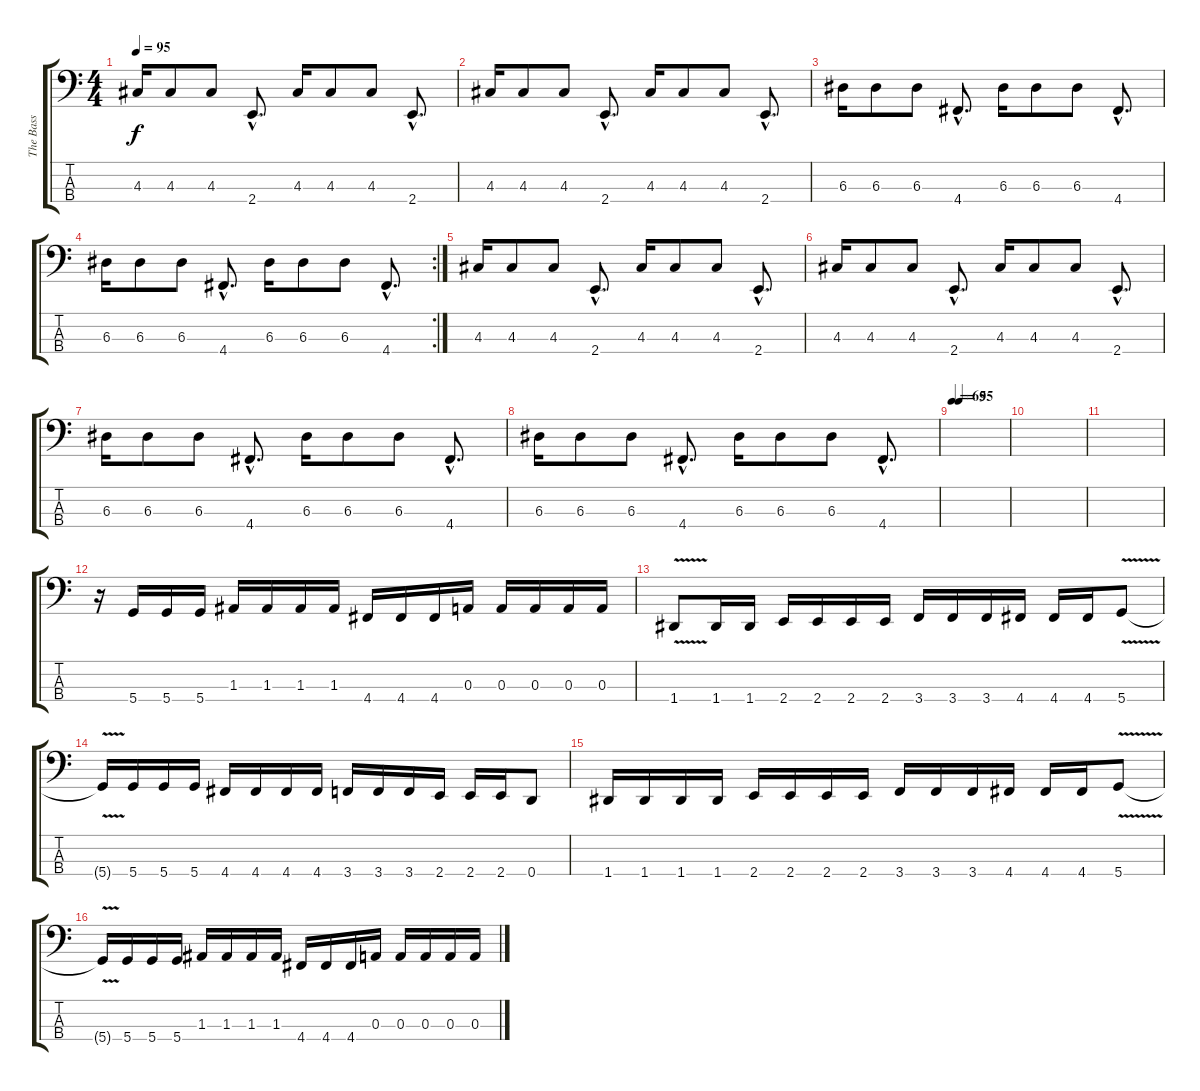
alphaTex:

\track ("The Bass" "The Bass") {instrument electricbasspick}
\staff {score tabs}
\tuning (G2 D2 A1 D1) {hide}
\ts (4 4)
\tempo 95
\clef f4
\ks c
4.3.16{dy f} 4.3.8 4.3.8 2.4{hac}.8{d} 4.3.16 4.3.8 4.3.8 2.4{hac}.8{d} |
4.3.16 4.3.8 4.3.8 2.4{hac}.8{d} 4.3.16 4.3.8 4.3.8 2.4{hac}.8{d} |
6.3.16 6.3.8 6.3.8 4.4{hac}.8{d} 6.3.16 6.3.8 6.3.8 4.4{hac}.8{d} |
\rc 2
6.3.16 6.3.8 6.3.8 4.4{hac}.8{d} 6.3.16 6.3.8 6.3.8 4.4{hac}.8{d} |
4.3.16 4.3.8 4.3.8 2.4{hac}.8{d} 4.3.16 4.3.8 4.3.8 2.4{hac}.8{d} |
4.3.16 4.3.8 4.3.8 2.4{hac}.8{d} 4.3.16 4.3.8 4.3.8 2.4{hac}.8{d} |
6.3.16 6.3.8 6.3.8 4.4{hac}.8{d} 6.3.16 6.3.8 6.3.8 4.4{hac}.8{d} |
6.3.16 6.3.8 6.3.8 4.4{hac}.8{d} 6.3.16 6.3.8 6.3.8 4.4{hac}.8{d} |
\tempo 65
\tempo (95 0.125)
|
|
|
r.16 5.4.16 5.4.16 5.4.16 1.3.16 1.3.16 1.3.16 1.3.16 4.4.16 4.4.16 4.4.16 0.3.16 0.3.16 0.3.16 0.3.16 0.3.16 |
1.4{v}.8 1.4.16 1.4.16 2.4.16 2.4.16 2.4.16 2.4.16 3.4.16 3.4.16 3.4.16 4.4.16 4.4.16 4.4.16 5.4{v}.8 |
5.4{t}.16 5.4.16 5.4.16 5.4.16 4.4.16 4.4.16 4.4.16 4.4.16 3.4.16 3.4.16 3.4.16 2.4.16 2.4.16 2.4.16 0.4.8 |
1.4.16 1.4.16 1.4.16 1.4.16 2.4.16 2.4.16 2.4.16 2.4.16 3.4.16 3.4.16 3.4.16 4.4.16 4.4.16 4.4.16 5.4{v}.8 |
5.4{t}.16 5.4.16 5.4.16 5.4.16 1.3.16 1.3.16 1.3.16 1.3.16 4.4.16 4.4.16 4.4.16 0.3.16 0.3.16 0.3.16 0.3.16 0.3.16
